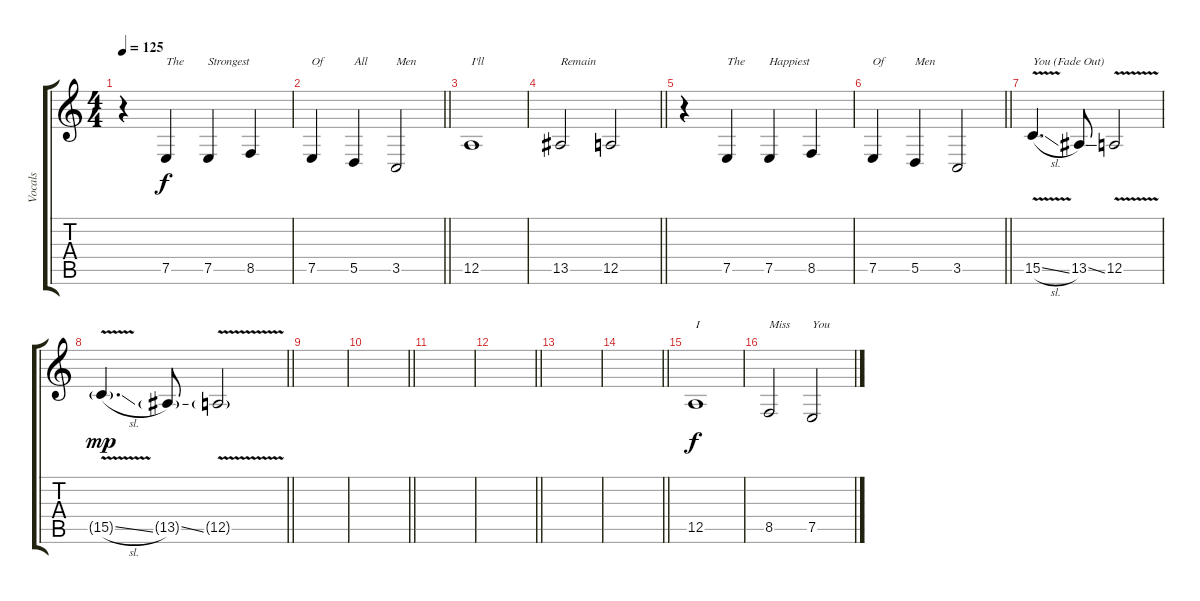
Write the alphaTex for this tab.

\track ("Vocals" "Vocals") {instrument lead1square}
\staff {score tabs}
\tuning (E4 B3 G3 D3 A2 D2) {hide}
\ts (4 4)
\tempo 125
\clef g2
\ks c
r.4{dy f} 7.5.4{txt "The"} 7.5.4{txt "Strongest"} 8.5.4 |
\barLineRight lightlight
7.5.4{txt "Of"} 5.5.4{txt "All"} 3.5.2{txt "Men"} |
12.5.1{txt "I'll"} |
\barLineRight lightlight
13.5.2{txt "Remain"} 12.5.2 |
r.4 7.5.4{txt "The"} 7.5.4{txt "Happiest"} 8.5.4 |
\barLineRight lightlight
7.5.4{txt "Of"} 5.5.4{txt "Men"} 3.5.2 |
15.5{v sl}.4{d txt "You (Fade Out)" volume 12} 13.5{ss}.8 12.5{v}.2 |
\barLineRight lightlight
15.5{v sl g}.4{d dy mp} 13.5{ss g}.8 12.5{v g}.2 |
|
\barLineRight lightlight
|
|
\barLineRight lightlight
|
|
\barLineRight lightlight
|
12.5.1{txt "I" dy f volume 10} |
8.5.2{txt "Miss"} 7.5.2{txt "You"}
